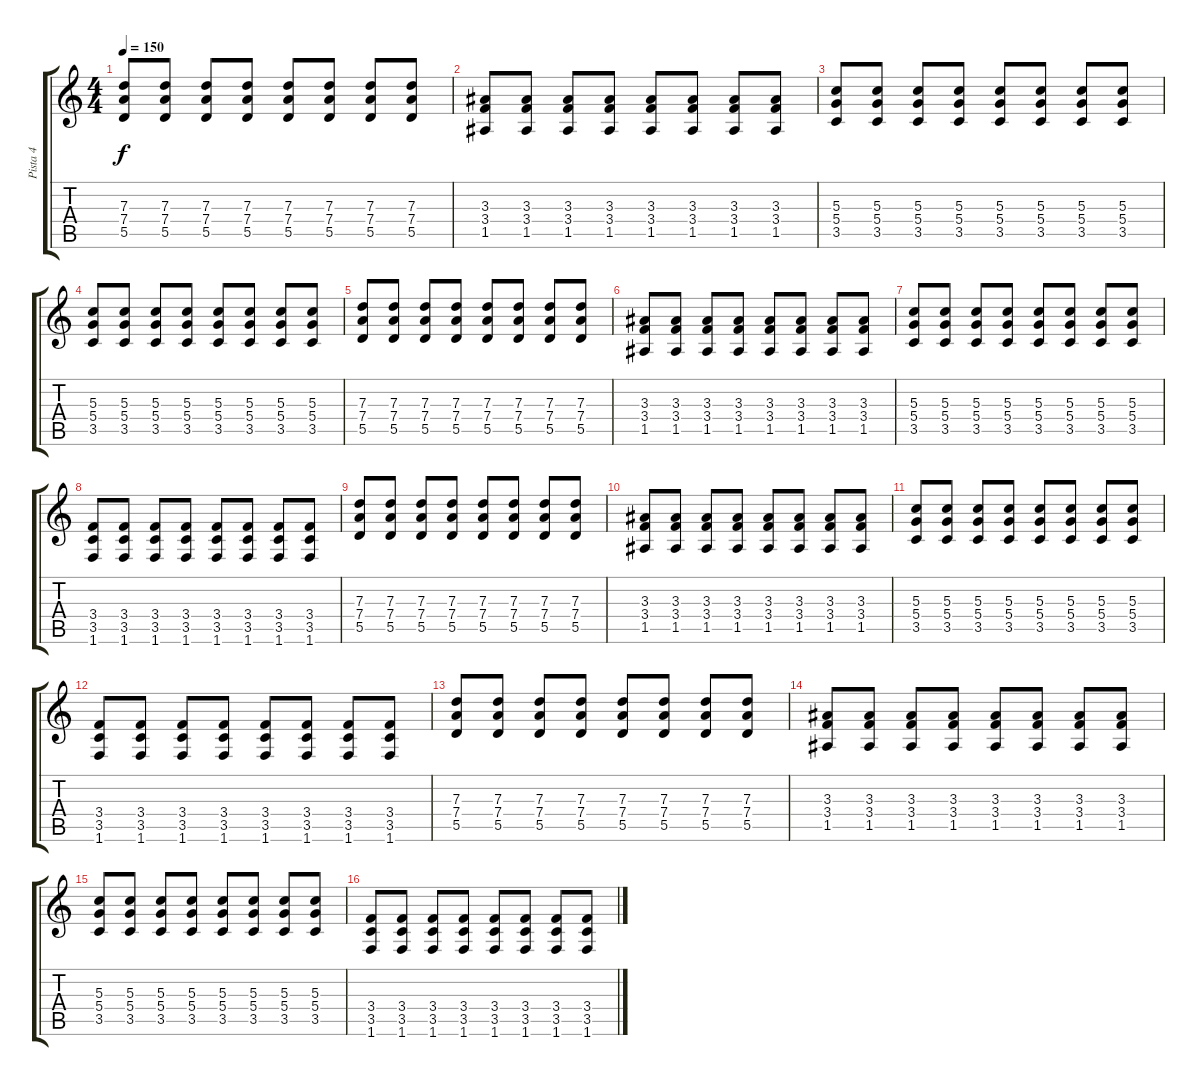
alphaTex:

\track ("Pista 4" "Pista 4") {instrument overdrivenguitar}
\staff {score tabs}
\tuning (E4 B3 G3 D3 A2 E2) {hide}
\ts (4 4)
\tempo 150
\clef g2
\ks c
(7.3 7.4 5.5).8{dy f} (7.3 7.4 5.5).8 (7.3 7.4 5.5).8 (7.3 7.4 5.5).8 (7.3 7.4 5.5).8 (7.3 7.4 5.5).8 (7.3 7.4 5.5).8 (7.3 7.4 5.5).8 |
(3.3 3.4 1.5).8 (3.3 3.4 1.5).8 (3.3 3.4 1.5).8 (3.3 3.4 1.5).8 (3.3 3.4 1.5).8 (3.3 3.4 1.5).8 (3.3 3.4 1.5).8 (3.3 3.4 1.5).8 |
(5.3 5.4 3.5).8 (5.3 5.4 3.5).8 (5.3 5.4 3.5).8 (5.3 5.4 3.5).8 (5.3 5.4 3.5).8 (5.3 5.4 3.5).8 (5.3 5.4 3.5).8 (5.3 5.4 3.5).8 |
(5.3 5.4 3.5).8 (5.3 5.4 3.5).8 (5.3 5.4 3.5).8 (5.3 5.4 3.5).8 (5.3 5.4 3.5).8 (5.3 5.4 3.5).8 (5.3 5.4 3.5).8 (5.3 5.4 3.5).8 |
(7.3 7.4 5.5).8 (7.3 7.4 5.5).8 (7.3 7.4 5.5).8 (7.3 7.4 5.5).8 (7.3 7.4 5.5).8 (7.3 7.4 5.5).8 (7.3 7.4 5.5).8 (7.3 7.4 5.5).8 |
(3.3 3.4 1.5).8 (3.3 3.4 1.5).8 (3.3 3.4 1.5).8 (3.3 3.4 1.5).8 (3.3 3.4 1.5).8 (3.3 3.4 1.5).8 (3.3 3.4 1.5).8 (3.3 3.4 1.5).8 |
(5.3 5.4 3.5).8 (5.3 5.4 3.5).8 (5.3 5.4 3.5).8 (5.3 5.4 3.5).8 (5.3 5.4 3.5).8 (5.3 5.4 3.5).8 (5.3 5.4 3.5).8 (5.3 5.4 3.5).8 |
(3.4 3.5 1.6).8 (3.4 3.5 1.6).8 (3.4 3.5 1.6).8 (3.4 3.5 1.6).8 (3.4 3.5 1.6).8 (3.4 3.5 1.6).8 (3.4 3.5 1.6).8 (3.4 3.5 1.6).8 |
(7.3 7.4 5.5).8 (7.3 7.4 5.5).8 (7.3 7.4 5.5).8 (7.3 7.4 5.5).8 (7.3 7.4 5.5).8 (7.3 7.4 5.5).8 (7.3 7.4 5.5).8 (7.3 7.4 5.5).8 |
(3.3 3.4 1.5).8 (3.3 3.4 1.5).8 (3.3 3.4 1.5).8 (3.3 3.4 1.5).8 (3.3 3.4 1.5).8 (3.3 3.4 1.5).8 (3.3 3.4 1.5).8 (3.3 3.4 1.5).8 |
(5.3 5.4 3.5).8 (5.3 5.4 3.5).8 (5.3 5.4 3.5).8 (5.3 5.4 3.5).8 (5.3 5.4 3.5).8 (5.3 5.4 3.5).8 (5.3 5.4 3.5).8 (5.3 5.4 3.5).8 |
(3.4 3.5 1.6).8 (3.4 3.5 1.6).8 (3.4 3.5 1.6).8 (3.4 3.5 1.6).8 (3.4 3.5 1.6).8 (3.4 3.5 1.6).8 (3.4 3.5 1.6).8 (3.4 3.5 1.6).8 |
(7.3 7.4 5.5).8 (7.3 7.4 5.5).8 (7.3 7.4 5.5).8 (7.3 7.4 5.5).8 (7.3 7.4 5.5).8 (7.3 7.4 5.5).8 (7.3 7.4 5.5).8 (7.3 7.4 5.5).8 |
(3.3 3.4 1.5).8 (3.3 3.4 1.5).8 (3.3 3.4 1.5).8 (3.3 3.4 1.5).8 (3.3 3.4 1.5).8 (3.3 3.4 1.5).8 (3.3 3.4 1.5).8 (3.3 3.4 1.5).8 |
(5.3 5.4 3.5).8 (5.3 5.4 3.5).8 (5.3 5.4 3.5).8 (5.3 5.4 3.5).8 (5.3 5.4 3.5).8 (5.3 5.4 3.5).8 (5.3 5.4 3.5).8 (5.3 5.4 3.5).8 |
(3.4 3.5 1.6).8 (3.4 3.5 1.6).8 (3.4 3.5 1.6).8 (3.4 3.5 1.6).8 (3.4 3.5 1.6).8 (3.4 3.5 1.6).8 (3.4 3.5 1.6).8 (3.4 3.5 1.6).8
